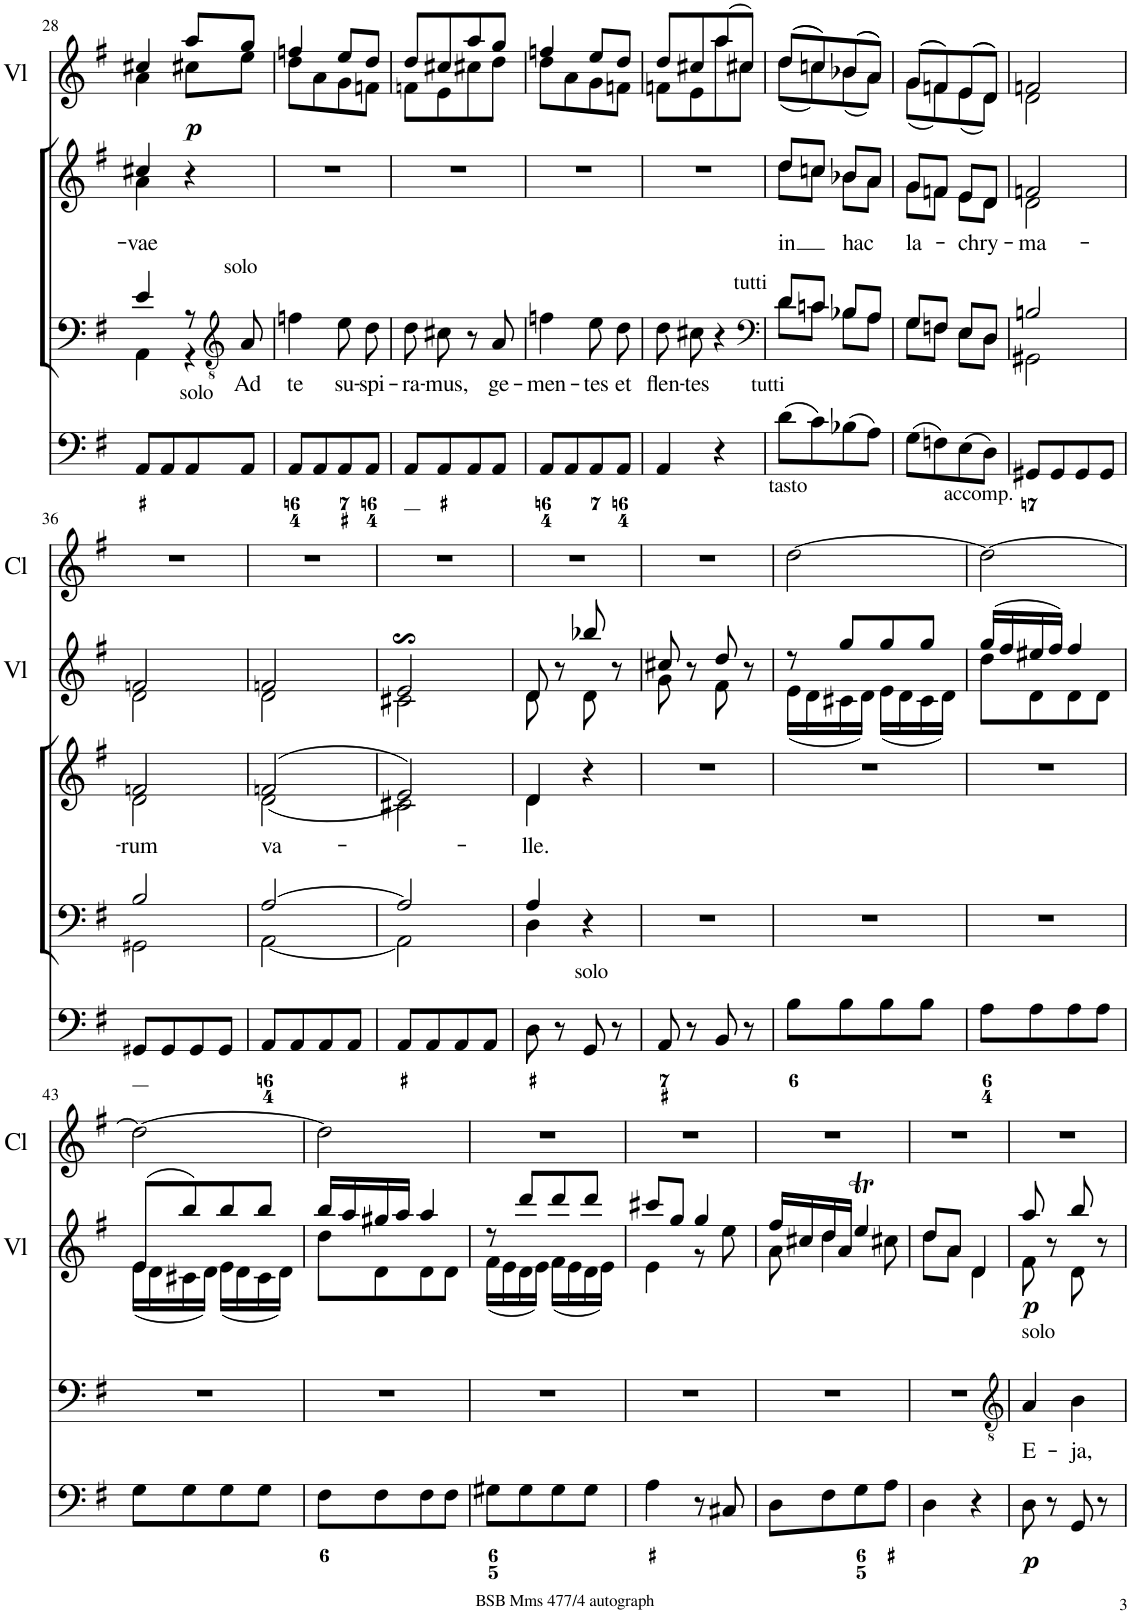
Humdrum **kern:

**kern	**dynam	**kern	**dynam	**kern	**dynam	**kern	**text	**kern	**text	**kern	**dynam	**kern
*part7	*part7	*part6	*part6	*part5	*part5	*part4	*part4	*part3	*part3	*part2	*part2	*part1
*staff7	*staff7	*staff6	*staff6	*staff5	*staff5	*staff4	*staff4	*staff3	*staff3	*staff2	*staff2	*staff1
*I"Violin 2	*	*I"Violin 1	*	*I"Organ	*	*I"Voice	*	*I"Voice	*	*I"2 Violini	*	*I"2 Clarini
*I'V2	*	*I'V1	*	*	*	*	*	*	*	*I'Vl	*	*I'Cl
!!LO:PB:g=z
*clefG2	*	*clefG2	*	*clefF4	*	*clefF4	*	*clefG2	*	*clefG2	*	*clefG2
*k[f#]	*	*k[f#]	*	*k[f#]	*	*k[f#]	*	*k[f#]	*	*k[f#]	*	*k[f#]
*M2/4	*	*M2/4	*	*M2/4	*	*M2/4	*	*M2/4	*	*M2/4	*	*M2/4
=28	=28	=28	=28	=28	=28	=28	=28	=28	=28	=28	=28	=28
*	*	*	*	*	*	*^	*	*^	*	*	*	*
!	!	!	!	!	!	!	!	!	!	!	!LO:LY:b	!	!	!
*	*	*	*	*	*	*	*	*	*	*	*	*^	*	*
4a	.	4cc#X	.	8AA/L	.	4e/	4AA\	.	4cc#X/	4a\	-vae	4cc#X/	4a\	.	2r
.	.	.	.	8AA/	.	.	.	.	.	.	.	.	.	.	.
!	!	!	!	!LO:TX:a:t=solo	!	!	!	!	!	!	!	!	!	!	!
!	!LO:DY:b	!	!LO:DY:b	!	!	!	!	!	!	!	!	!	!	!LO:DY:b	!
8cc#X\L	p	8aa\L	p	8AA/	.	8r	4r	.	4r	4ryy	.	8aa/L	8cc#X\L	p	.
*	*	*	*	*	*	*clefGv2	*	*	*	*	*	*	*	*	*
!	!	!	!	!	!	!LO:TX:a:t=solo	!	!	!	!	!	!	!	!	!
!	!	!	!	!	!	!	!	!LO:LY:b	!	!	!	!	!	!	!
8ee\J	.	8gg\J	.	8AA/J	.	8A/	.	Ad	.	.	.	8gg/J	8ee\J	.	.
*	*	*	*	*	*	*v	*v	*	*	*	*	*	*	*	*
*	*	*	*	*	*	*	*	*v	*v	*	*	*	*	*
=29	=29	=29	=29	=29	=29	=29	=29	=29	=29	=29	=29	=29	=29
!	!	!	!	!	!	!	!LO:LY:b	!	!	!	!	!	!
8dd\L	.	4ffn	.	8AA/L	.	4fn\	te	2r	.	4ffn/	8dd\L	.	2r
8a\J	.	.	.	8AA/	.	.	.	.	.	.	8a\	.	.
!	!	!	!	!	!	!	!LO:LY:b	!	!	!	!	!	!
8g/L	.	8ee\L	.	8AA/	.	8e\	su-	.	.	8ee/L	8g\	.	.
!	!	!	!	!	!	!	!LO:LY:b	!	!	!	!	!	!
8fn/J	.	8dd\J	.	8AA/J	.	8d\	-spi-	.	.	8dd/J	8fn\J	.	.
=30	=30	=30	=30	=30	=30	=30	=30	=30	=30	=30	=30	=30	=30
*^	*	*	*	*	*	*	*	*	*	*	*	*	*
!	!	!	!	!	!	!	!	!LO:LY:b	!	!	!	!	!	!
8fn/L	2r	.	8dd\L	.	8AA/L	.	8d\	-ra-	2r	.	8dd/L	8fn\L	.	2r
!	!	!	!	!	!	!	!	!LO:LY:b	!	!	!	!	!	!
8e/J	.	.	8cc#X\J	.	8AA/	.	8c#X\	-mus,	.	.	8cc#X/	8e\	.	.
8cc#X\L	.	.	8aa\L	.	8AA/	.	8r	.	.	.	8aa/	8cc#X\	.	.
!	!	!	!	!	!	!	!	!LO:LY:b	!	!	!	!	!	!
8dd\J	.	.	8gg\J	.	8AA/J	.	8A/	ge-	.	.	8gg/J	8dd\J	.	.
*v	*v	*	*	*	*	*	*	*	*	*	*	*	*	*
=31	=31	=31	=31	=31	=31	=31	=31	=31	=31	=31	=31	=31	=31
!	!	!	!	!	!	!	!LO:LY:b	!	!	!	!	!	!
8dd\L	.	4ffn	.	8AA/L	.	4fn\	-men-	2r	.	4ffn/	8dd\L	.	2r
8a\J	.	.	.	8AA/	.	.	.	.	.	.	8a\	.	.
!	!	!	!	!	!	!	!LO:LY:b	!	!	!	!	!	!
8g/L	.	8ee\L	.	8AA/	.	8e\	-tes	.	.	8ee/L	8g\	.	.
!	!	!	!	!	!	!	!LO:LY:b	!	!	!	!	!	!
8fn/J	.	8dd\J	.	8AA/J	.	8d\	et	.	.	8dd/J	8fn\J	.	.
=32	=32	=32	=32	=32	=32	=32	=32	=32	=32	=32	=32	=32	=32
*^	*	*	*	*	*	*	*	*	*	*	*	*	*
!	!	!	!	!	!	!	!	!LO:LY:b	!	!	!	!	!	!
8fn/L	2r	.	8dd\L	.	4AA/	.	8d\	flen-	2r	.	8dd/L	8fn\L	.	2r
!	!	!	!	!	!	!	!	!LO:LY:b	!	!	!	!	!	!
8e/J	.	.	8cc#X\J	.	.	.	8c#X\	-tes	.	.	8cc#X/	8e\	.	.
8aa\L	.	.	8aa\L	.	4r	.	4r	.	.	.	(8aa/	8aa\	.	.
8cc#X\J	.	.	8cc#\J	.	.	.	.	.	.	.	8cc#/J)	8cc#X\J	.	.
*v	*v	*	*	*	*	*	*	*	*	*	*	*	*	*
=33	=33	=33	=33	=33	=33	=33	=33	=33	=33	=33	=33	=33	=33
*	*	*	*	*	*	*clefF4	*	*	*	*	*	*	*
*	*	*	*	*	*	*^	*	*	*	*	*	*	*
!	!	!	!	!	!	!LO:TX:a:t=tutti	!	!	!	!	!	!	!	!
!	!	!	!	!LO:TX:b:t=tasto	!	!	!	!	!	!	!	!	!	!
!	!	!	!	!LO:TX:a:t=tutti	!	!	!	!	!	!	!	!	!	!
!	!	!	!	!	!	!	!	!	!	!LO:LY:b	!	!	!	!
*	*	*	*	*	*	*	*	*	*^	*	*	*	*	*
(8dd\L	.	(8dd\L	.	(8d\L	.	8d/L	8d\L	.	8dd/L	8dd\L	in	((8dd/L	(8dd\L	.	2r
8cc\J)	.	8ccn\J)	.	8c\)	.	8cn/J	8c\J	.	8ccn/J	8cc\J	.	8ccn/))	8cc\)	.	.
!	!	!	!	!	!	!	!	!	!	!	!LO:LY:b	!	!	!	!
(8b-X/L	.	((8b-X/L	.	(8B-X\	.	8B-X/L	8B-\L	.	8b-X/L	8b-\L	hac	((8b-X/	(8b-\	.	.
8a/J)	.	8a/J))	.	8A\J)	.	8A/J	8A\J	.	8a/J	8a\J	.	8a/J))	8a\J)	.	.
=34	=34	=34	=34	=34	=34	=34	=34	=34	=34	=34	=34	=34	=34	=34	=34
!	!	!	!	!	!	!	!	!	!	!	!LO:LY:b	!	!	!	!
(8g/L	.	(8g/L	.	(8G\L	.	8G/L	8G\L	.	8g/L	8g\L	la-	((8g/L	(8g\L	.	2r
8fn/J)	.	8fn/J)	.	8Fn\)	.	8Fn/J	8F\J	.	8fn/J	8f\J	.	8fn/))	8f\)	.	.
!	!	!	!	!	!	!	!	!	!	!	!LO:LY:b	!	!	!	!
(8e/L	.	(8e/L	.	(8E\	.	8E/L	8E\L	.	8e/L	8e\L	-chry-	((8e/	(8e\	.	.
8d/J)	.	8d/J)	.	8D\J)	.	8D/J	8D\J	.	8d/J	8d\J	.	8d/J))	8d\J)	.	.
=35	=35	=35	=35	=35	=35	=35	=35	=35	=35	=35	=35	=35	=35	=35	=35
!	!	!	!	!LO:TX:b:t=accomp.	!	!	!	!	!	!	!	!	!	!	!
!	!	!	!	!	!	!	!	!	!	!	!LO:LY:b	!	!	!	!
2d	.	2fn	.	8GG#X/L	.	2Bn/	2GG#X\	.	2fn/	2d\	-ma-	2fn/	2d\	.	2r
.	.	.	.	8GG#/	.	.	.	.	.	.	.	.	.	.	.
.	.	.	.	8GG#/	.	.	.	.	.	.	.	.	.	.	.
.	.	.	.	8GG#/J	.	.	.	.	.	.	.	.	.	.	.
!!LO:LB:g=z
=36	=36	=36	=36	=36	=36	=36	=36	=36	=36	=36	=36	=36	=36	=36	=36
!	!	!	!	!	!	!	!	!	!	!	!LO:LY:b	!	!	!	!
2d	.	2fn	.	8GG#X/L	.	2B/	2GG#X\	.	2fn/	2d\	-rum	2fn/	2d\	.	2r
.	.	.	.	8GG#/	.	.	.	.	.	.	.	.	.	.	.
.	.	.	.	8GG#/	.	.	.	.	.	.	.	.	.	.	.
.	.	.	.	8GG#/J	.	.	.	.	.	.	.	.	.	.	.
=37	=37	=37	=37	=37	=37	=37	=37	=37	=37	=37	=37	=37	=37	=37	=37
!	!	!	!	!	!	!	!	!	!	!	!LO:LY:b	!	!	!	!
2d	.	2fn	.	8AA/L	.	[2A/	[2AA\	.	(2fn/	(2d\	va-	2fn/	2d\	.	2r
.	.	.	.	8AA/	.	.	.	.	.	.	.	.	.	.	.
.	.	.	.	8AA/	.	.	.	.	.	.	.	.	.	.	.
.	.	.	.	8AA/J	.	.	.	.	.	.	.	.	.	.	.
=38	=38	=38	=38	=38	=38	=38	=38	=38	=38	=38	=38	=38	=38	=38	=38
2c#X	.	2es$SS	.	8AA/L	.	2A/]	2AA\]	.	2e/))	2c#X\	.	2es$SS/	2c#X\	.	2r
.	.	.	.	8AA/	.	.	.	.	.	.	.	.	.	.	.
.	.	.	.	8AA/	.	.	.	.	.	.	.	.	.	.	.
.	.	.	.	8AA/J	.	.	.	.	.	.	.	.	.	.	.
=39	=39	=39	=39	=39	=39	=39	=39	=39	=39	=39	=39	=39	=39	=39	=39
!	!	!	!	!	!	!	!	!	!	!	!LO:LY:b	!	!	!	!
8d	.	8d	.	8D\	.	4A/	4D\	.	4d/	4d\	-lle.	8d/	8d\	.	2r
8r	.	8r	.	8r	.	.	.	.	.	.	.	8r	8ryy	.	.
!	!	!	!	!LO:TX:a:t=solo	!	!	!	!	!	!	!	!	!	!	!
8d	.	8bb-X	.	8GG/	.	4r	4ryy	.	4r	4ryy	.	8bb-X/	8d\	.	.
8r	.	8r	.	8r	.	.	.	.	.	.	.	8r	8ryy	.	.
*	*	*	*	*	*	*v	*v	*	*	*	*	*	*	*	*
*	*	*	*	*	*	*	*	*v	*v	*	*	*	*	*
=40	=40	=40	=40	=40	=40	=40	=40	=40	=40	=40	=40	=40	=40
8g	.	8cc#X	.	8AA/	.	2r	.	2r	.	8cc#X/	8g\	.	2r
8r	.	8r	.	8r	.	.	.	.	.	8r	8ryy	.	.
8f#	.	8dd	.	8BB/	.	.	.	.	.	8dd/	8f#\	.	.
8r	.	8r	.	8r	.	.	.	.	.	8r	8ryy	.	.
=41	=41	=41	=41	=41	=41	=41	=41	=41	=41	=41	=41	=41	=41
(16e/LL	.	8r	.	8B\L	.	2r	.	2r	.	8r	(16e\LL	.	[2dd\
16d/J	.	.	.	.	.	.	.	.	.	.	16d\	.	.
16c#X/L	.	8gg	.	8B\	.	.	.	.	.	8gg/L	16c#X\	.	.
16d/JJ)	.	.	.	.	.	.	.	.	.	.	16d\JJ)	.	.
(16e/LL	.	8gg\L	.	8B\	.	.	.	.	.	8gg/	(16e\LL	.	.
16d/J	.	.	.	.	.	.	.	.	.	.	16d\	.	.
16c#/L	.	8gg\J	.	8B\J	.	.	.	.	.	8gg/J	16c#\	.	.
16d/JJ)	.	.	.	.	.	.	.	.	.	.	16d\JJ)	.	.
=42	=42	=42	=42	=42	=42	=42	=42	=42	=42	=42	=42	=42	=42
8dd/L	.	(16gg\LL	.	8A\L	.	2r	.	2r	.	(16gg/LL	8dd\L	.	2dd\_
.	.	16ff#\J	.	.	.	.	.	.	.	16ff#/	.	.	.
8d/J	.	16ee#X\L	.	8A\	.	.	.	.	.	16ee#X/	8d\	.	.
.	.	16ff#\JJ)	.	.	.	.	.	.	.	16ff#/JJ)	.	.	.
8d/L	.	4ff#	.	8A\	.	.	.	.	.	4ff#/	8d\	.	.
8d/J	.	.	.	8A\J	.	.	.	.	.	.	8d\J	.	.
!!LO:LB:g=z
=43	=43	=43	=43	=43	=43	=43	=43	=43	=43	=43	=43	=43	=43
(16e/LL	.	(8e\L	.	8G\L	.	2r	.	2r	.	(8e/L	(16e\LL	.	2dd\_
16d/J	.	.	.	.	.	.	.	.	.	.	16d\	.	.
16c#X/L	.	8bb\J)	.	8G\	.	.	.	.	.	8bb/)	16c#X\	.	.
16d/JJ)	.	.	.	.	.	.	.	.	.	.	16d\JJ)	.	.
(16e/LL	.	8bb\L	.	8G\	.	.	.	.	.	8bb/	(16e\LL	.	.
16d/J	.	.	.	.	.	.	.	.	.	.	16d\	.	.
16c#/L	.	8bb\J	.	8G\J	.	.	.	.	.	8bb/J	16c#\	.	.
16d/JJ)	.	.	.	.	.	.	.	.	.	.	16d\JJ)	.	.
=44	=44	=44	=44	=44	=44	=44	=44	=44	=44	=44	=44	=44	=44
8dd/L	.	16bb\LL	.	8F#\L	.	2r	.	2r	.	16bb/LL	8dd\L	.	2dd\]
.	.	16aa\J	.	.	.	.	.	.	.	16aa/	.	.	.
8d/J	.	16gg#X\L	.	8F#\	.	.	.	.	.	16gg#X/	8d\	.	.
.	.	16aa\JJ	.	.	.	.	.	.	.	16aa/JJ	.	.	.
8d/L	.	4aa	.	8F#\	.	.	.	.	.	4aa/	8d\	.	.
8d/J	.	.	.	8F#\J	.	.	.	.	.	.	8d\J	.	.
=45	=45	=45	=45	=45	=45	=45	=45	=45	=45	=45	=45	=45	=45
(16f#/LL	.	8r	.	8G#X\L	.	2r	.	2r	.	8r	(16f#\LL	.	2r
16e/J	.	.	.	.	.	.	.	.	.	.	16e\	.	.
16d/L	.	8ddd	.	8G#\	.	.	.	.	.	8ddd/L	16d\	.	.
16e/JJ)	.	.	.	.	.	.	.	.	.	.	16e\JJ)	.	.
(16f#/LL	.	8ddd\L	.	8G#\	.	.	.	.	.	8ddd/	(16f#\LL	.	.
16e/J	.	.	.	.	.	.	.	.	.	.	16e\	.	.
16d/L	.	8ddd\J	.	8G#\J	.	.	.	.	.	8ddd/J	16d\	.	.
16e/JJ)	.	.	.	.	.	.	.	.	.	.	16e\JJ)	.	.
=46	=46	=46	=46	=46	=46	=46	=46	=46	=46	=46	=46	=46	=46
4e	.	8ccc#X\L	.	4A\	.	2r	.	2r	.	8ccc#X/L	4e\	.	2r
.	.	8gg\J	.	.	.	.	.	.	.	8gg/J	.	.	.
8r	.	4gg	.	8r	.	.	.	.	.	4gg/	8r	.	.
8ee	.	.	.	8C#X/	.	.	.	.	.	.	8ee\	.	.
=47	=47	=47	=47	=47	=47	=47	=47	=47	=47	=47	=47	=47	=47
8a	.	16ff#\LL	.	8D\L	.	2r	.	2r	.	16ff#/LL	8a\	.	2r
.	.	16cc#X\J	.	.	.	.	.	.	.	16cc#X/	.	.	.
4dd	.	16dd\L	.	8F#\	.	.	.	.	.	16dd/	4dd\	.	.
.	.	16a\JJ	.	.	.	.	.	.	.	16a/JJ	.	.	.
.	.	4eeT	.	8G\	.	.	.	.	.	4eeT/	.	.	.
8cc#X	.	.	.	8A\J	.	.	.	.	.	.	8cc#X\	.	.
=48	=48	=48	=48	=48	=48	=48	=48	=48	=48	=48	=48	=48	=48
8dd\L	.	8dd\L	.	4D\	.	2r	.	2r	.	8dd/L	8dd\L	.	2r
8a\J	.	8a\J	.	.	.	.	.	.	.	8a/J	8a\J	.	.
4d	.	4d	.	4r	.	.	.	.	.	4d/	4d\	.	.
=49	=49	=49	=49	=49	=49	=49	=49	=49	=49	=49	=49	=49	=49
*	*	*	*	*	*	*clefGv2	*	*	*	*	*	*	*
!	!	!	!	!	!	!LO:TX:a:t=solo	!	!	!	!	!	!	!
!	!LO:DY:b	!	!LO:DY:b	!	!LO:DY:b	!	!LO:LY:b	!	!	!	!	!LO:DY:b	!
8f#	p	8aa	p	8D\	p	4A/	E-	2r	.	8aa/	8f#\	p	2r
8r	.	8r	.	8r	.	.	.	.	.	8r	8ryy	.	.
!	!	!	!	!	!	!	!LO:LY:b	!	!	!	!	!	!
8d	.	8bb	.	8GG/	.	4B\	-ja,	.	.	8bb/	8d\	.	.
8r	.	8r	.	8r	.	.	.	.	.	8r	8ryy	.	.
*	*	*	*	*	*	*	*	*	*	*v	*v	*	*
=	=	=	=	=	=	=	=	=	=	=	=	=
*-	*-	*-	*-	*-	*-	*-	*-	*-	*-	*-	*-	*-
